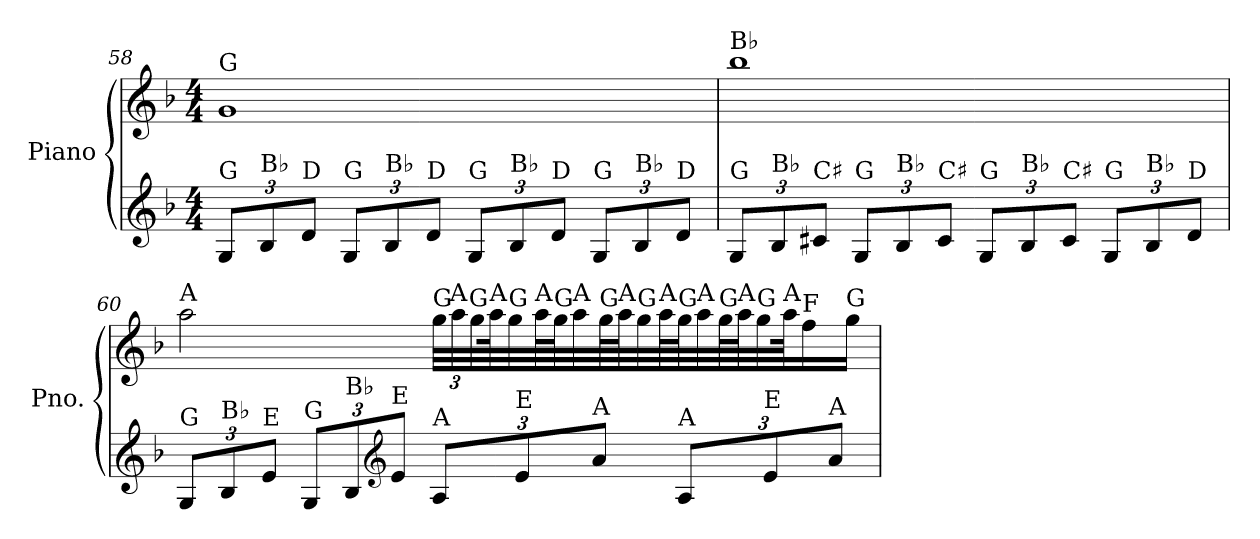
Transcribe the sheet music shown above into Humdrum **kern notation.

**kern	**kern
*part1	*part1
*staff2	*staff1
*I"Piano	*
*I'Pno.	*
!!LO:LB:g=z
*clefG2	*clefG2
*k[b-]	*k[b-]
*M4/4	*M4/4
*Xbrackettup	*
=58	=58
!	!LO:TX:a:t=G
!LO:TX:a:t=G	!
12G/L	1g
!LO:TX:a:t=B♭	!
12B-/	.
!LO:TX:a:t=D	!
12d/J	.
!LO:TX:a:t=G	!
12G/L	.
!LO:TX:a:t=B♭	!
12B-/	.
!LO:TX:a:t=D	!
12d/J	.
!LO:TX:a:t=G	!
12G/L	.
!LO:TX:a:t=B♭	!
12B-/	.
!LO:TX:a:t=D	!
12d/J	.
!LO:TX:a:t=G	!
12G/L	.
!LO:TX:a:t=B♭	!
12B-/	.
!LO:TX:a:t=D	!
12d/J	.
!!LO:LB:g=z
=59	=59
!	!LO:TX:a:t=B♭
!LO:TX:a:t=G	!
12G/L	1bb-
!LO:TX:a:t=B♭	!
12B-/	.
!LO:TX:a:t=C♯	!
12c#X/J	.
!LO:TX:a:t=G	!
12G/L	.
!LO:TX:a:t=B♭	!
12B-/	.
!LO:TX:a:t=C♯	!
12c#/J	.
!LO:TX:a:t=G	!
12G/L	.
!LO:TX:a:t=B♭	!
12B-/	.
!LO:TX:a:t=C♯	!
12c#/J	.
!LO:TX:a:t=G	!
12G/L	.
!LO:TX:a:t=B♭	!
12B-/	.
!LO:TX:a:t=D	!
12d/J	.
!!LO:LB:g=z
=60	=60
!	!LO:TX:a:t=A
!LO:TX:a:t=G	!
12G/L	2aa\
!LO:TX:a:t=B♭	!
12B-/	.
!LO:TX:a:t=E	!
12e/J	.
!LO:TX:a:t=G	!
12G/L	.
!LO:TX:a:t=B♭	!
12B-/	.
*clefG2	*
!LO:TX:a:t=E	!
12e/J	.
*	*Xbrackettup
!	!LO:TX:a:t=G
!LO:TX:a:t=A	!
12A/L	48gg\LLL
!	!LO:TX:a:t=A
.	48aa\
!	!LO:TX:a:t=G
.	48gg\
!	!LO:TX:a:t=A
.	64aa\K
!	!LO:TX:a:t=G
.	32gg\
!LO:TX:a:t=E	!
12e/	.
!	!LO:TX:a:t=A
.	64aa\L
!	!LO:TX:a:t=G
.	64gg\J
!	!LO:TX:a:t=A
.	32aa\
!LO:TX:a:t=A	!
12a/J	.
!	!LO:TX:a:t=G
.	64gg\L
!	!LO:TX:a:t=A
.	64aa\J
!	!LO:TX:a:t=G
.	32gg\
!	!LO:TX:a:t=A
.	64aa\L
!	!LO:TX:a:t=G
!LO:TX:a:t=A	!
12A/L	64gg\J
!	!LO:TX:a:t=A
.	32aa\
!	!LO:TX:a:t=G
.	64gg\L
!	!LO:TX:a:t=A
.	64aa\J
!	!LO:TX:a:t=G
.	32gg\
!LO:TX:a:t=E	!
12e/	.
!	!LO:TX:a:t=A
.	64aa\JK
!	!LO:TX:a:t=F
.	16ff\
!LO:TX:a:t=A	!
12a/J	.
!	!LO:TX:a:t=G
.	16gg\JJ
=	=
*-	*-
